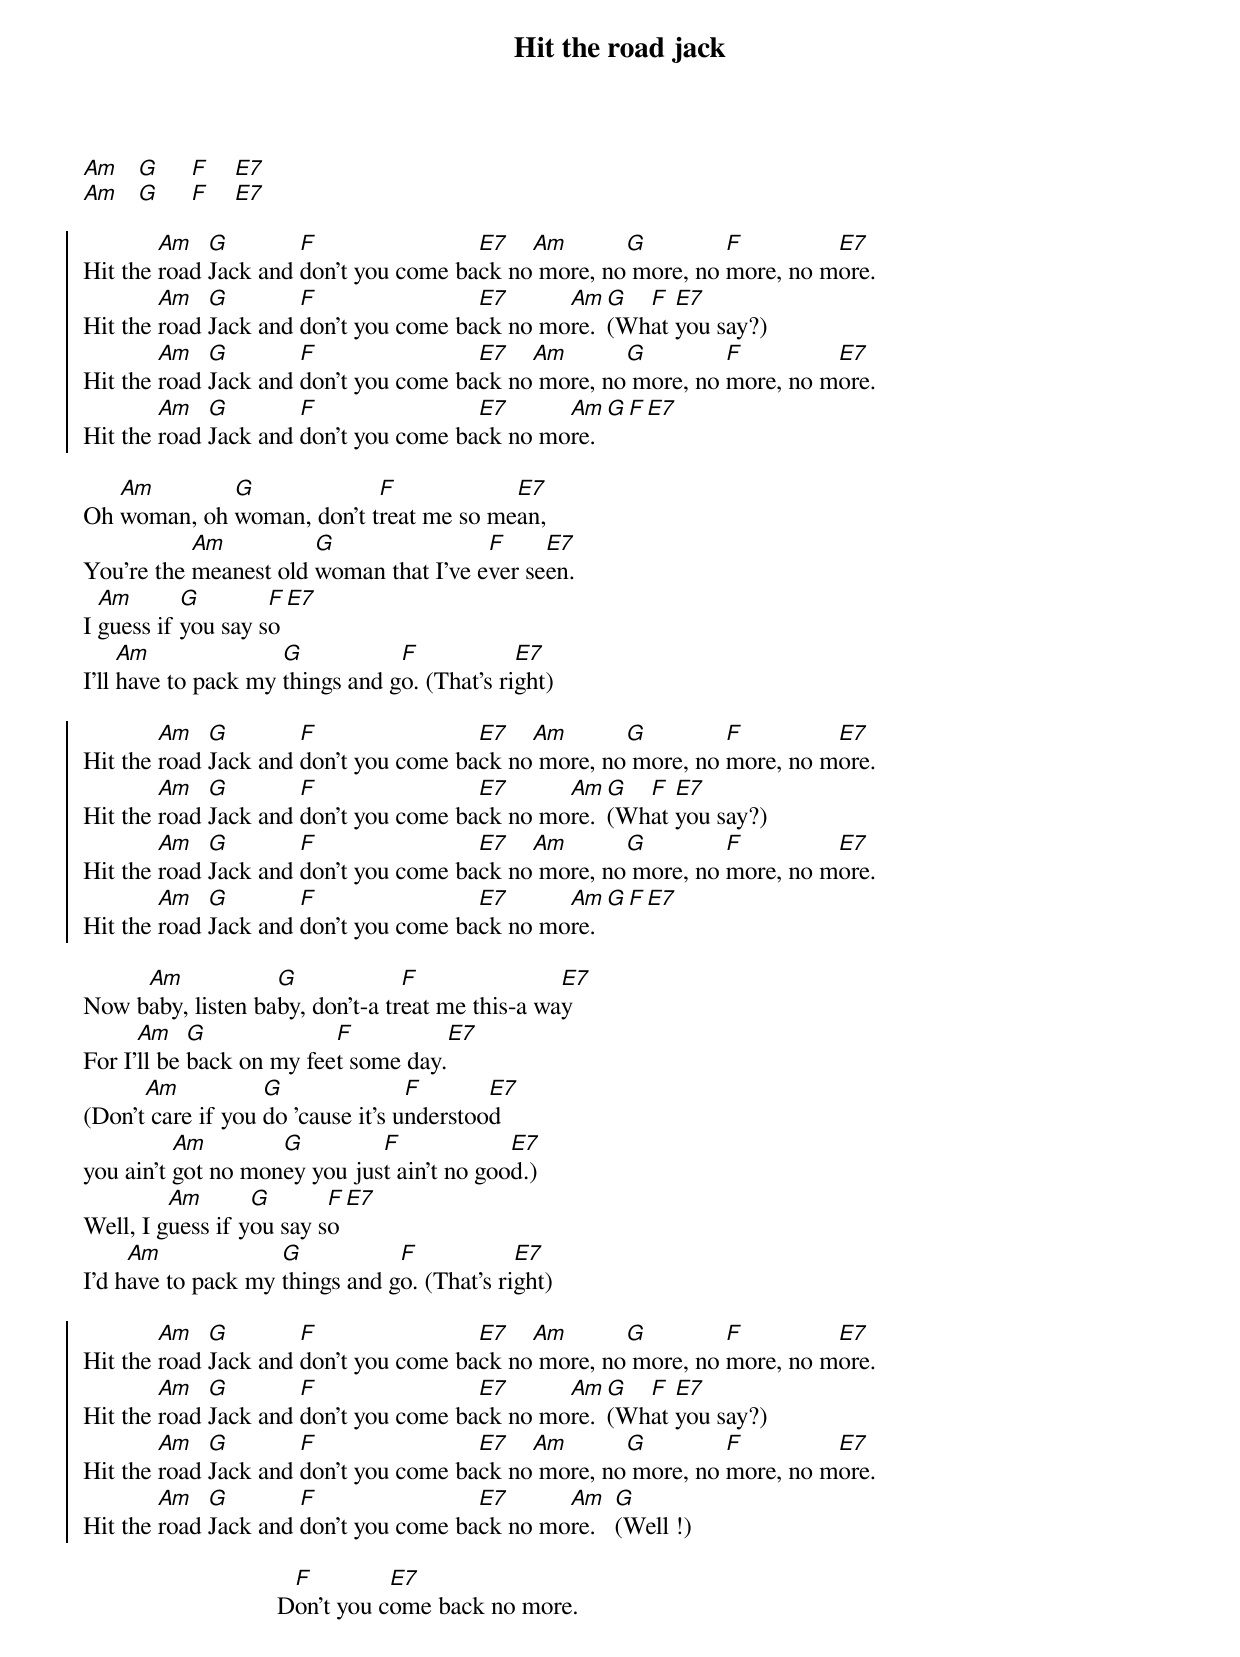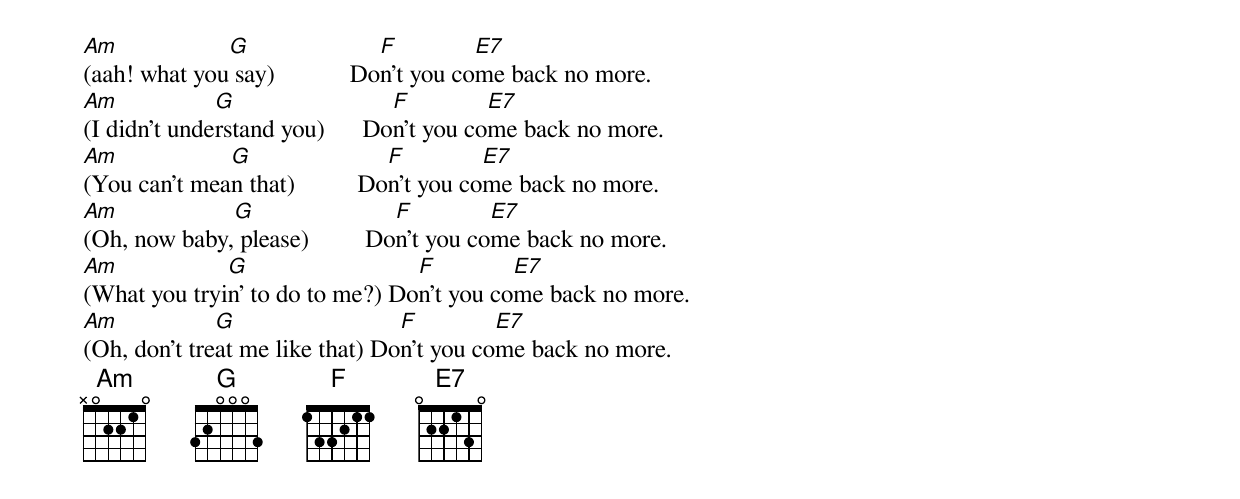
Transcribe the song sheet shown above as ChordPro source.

{title: Hit the road jack}



{start_of_verse}
[Am]   [G]     [F]    [E7]
[Am]   [G]     [F]    [E7]
{end_of_verse}

{start_of_chorus}
Hit the [Am]road [G]Jack and [F]don't you come ba[E7]ck no[Am] more, no[G] more, no [F]more, no m[E7]ore.
Hit the [Am]road [G]Jack and [F]don't you come ba[E7]ck no mo[Am]re. [G](Wh[F]at [E7]you say?)
Hit the [Am]road [G]Jack and [F]don't you come ba[E7]ck no[Am] more, no[G] more, no [F]more, no m[E7]ore.
Hit the [Am]road [G]Jack and [F]don't you come ba[E7]ck no mo[Am]re.[G][F][E7]
{end_of_chorus}

{start_of_verse}
Oh [Am]woman, oh [G]woman, don't t[F]reat me so me[E7]an,
You're the [Am]meanest old [G]woman that I've e[F]ver se[E7]en.
I [Am]guess if [G]you say s[F]o[E7]
I'll [Am]have to pack my [G]things and g[F]o. (That's ri[E7]ght)
{end_of_verse}

{start_of_chorus}
Hit the [Am]road [G]Jack and [F]don't you come ba[E7]ck no[Am] more, no[G] more, no [F]more, no m[E7]ore.
Hit the [Am]road [G]Jack and [F]don't you come ba[E7]ck no mo[Am]re. [G](Wh[F]at [E7]you say?)
Hit the [Am]road [G]Jack and [F]don't you come ba[E7]ck no[Am] more, no[G] more, no [F]more, no m[E7]ore.
Hit the [Am]road [G]Jack and [F]don't you come ba[E7]ck no mo[Am]re.[G][F][E7]
{end_of_chorus}

{start_of_verse}
Now b[Am]aby, listen ba[G]by, don't-a tr[F]eat me this-a wa[E7]y
For I'[Am]ll be [G]back on my fee[F]t some day.[E7]
(Don't[Am] care if you [G]do 'cause it's u[F]nderstoo[E7]d
you ain't [Am]got no mon[G]ey you jus[F]t ain't no goo[E7]d.)
Well, I g[Am]uess if y[G]ou say s[F]o[E7]
I'd h[Am]ave to pack my [G]things and g[F]o. (That's ri[E7]ght)
{end_of_verse}

{start_of_chorus}
Hit the [Am]road [G]Jack and [F]don't you come ba[E7]ck no[Am] more, no[G] more, no [F]more, no m[E7]ore.
Hit the [Am]road [G]Jack and [F]don't you come ba[E7]ck no mo[Am]re. [G](Wh[F]at [E7]you say?)
Hit the [Am]road [G]Jack and [F]don't you come ba[E7]ck no[Am] more, no[G] more, no [F]more, no m[E7]ore.
Hit the [Am]road [G]Jack and [F]don't you come ba[E7]ck no mo[Am]re.   [G](Well !)
{end_of_chorus}

{start_of_verse}
                               D[F]on't you c[E7]ome back no more.
[Am](aah! what you[G] say)            Do[F]n't you co[E7]me back no more.
[Am](I didn't unde[G]rstand you)      Do[F]n't you co[E7]me back no more.
[Am](You can't mea[G]n that)          Do[F]n't you co[E7]me back no more.
[Am](Oh, now baby,[G] please)         Do[F]n't you co[E7]me back no more.
[Am](What you tryi[G]n' to do to me?) Do[F]n't you co[E7]me back no more.
[Am](Oh, don't tre[G]at me like that) Do[F]n't you co[E7]me back no more.
{end_of_verse}
